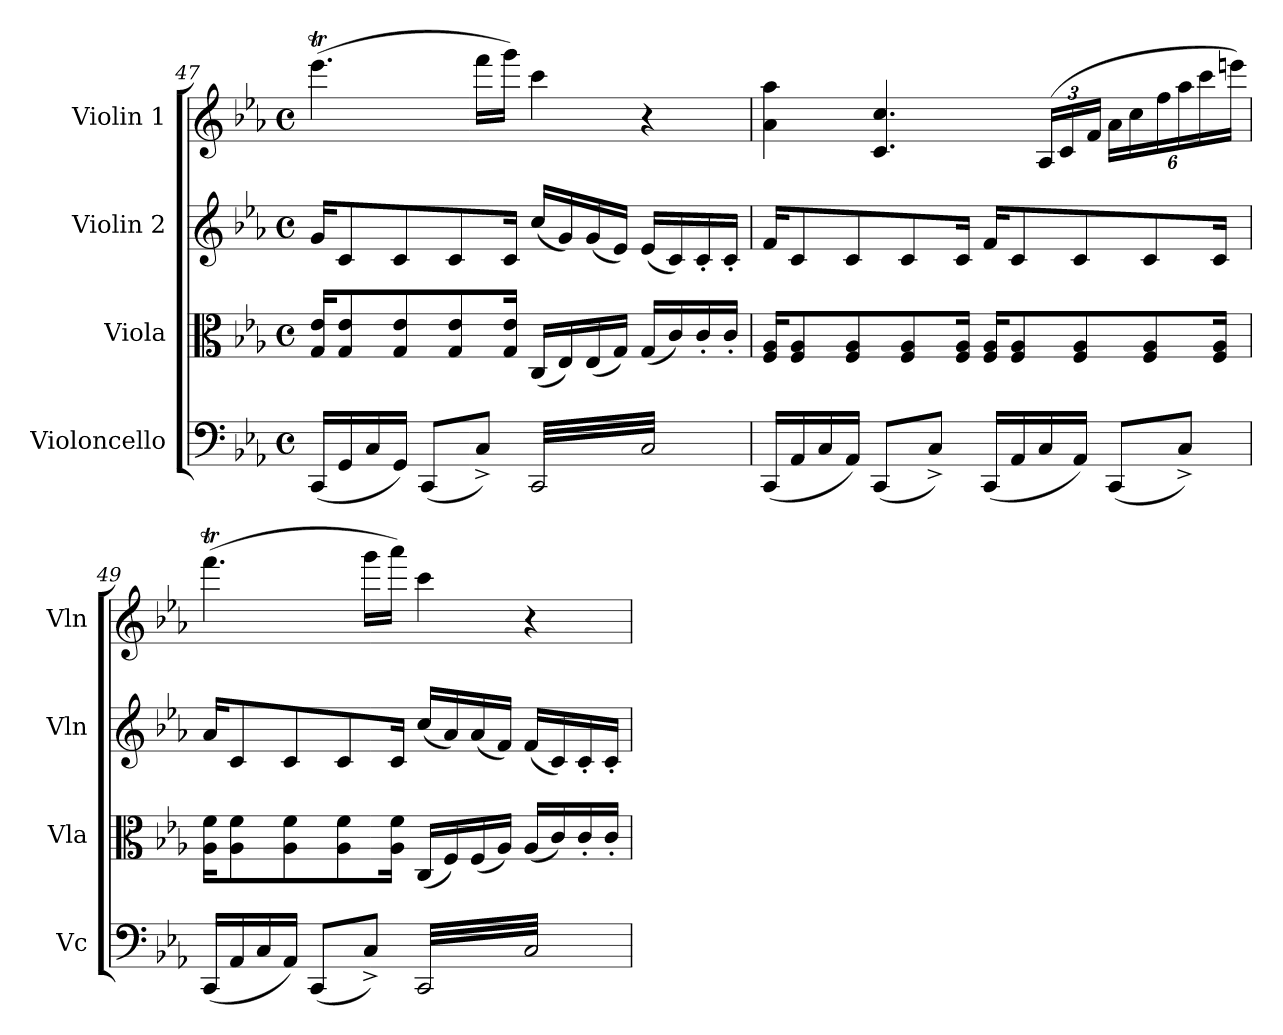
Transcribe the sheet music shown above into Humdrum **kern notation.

**kern	**kern	**kern	**kern
*part4	*part3	*part2	*part1
*staff4	*staff3	*staff2	*staff1
*I"Violoncello	*I"Viola	*I"Violin 2	*I"Violin 1
*I'Vc	*I'Vla	*I'Vln	*I'Vln
*clefF4	*clefC3	*clefG2	*clefG2
*k[b-e-a-]	*k[b-e-a-]	*k[b-e-a-]	*k[b-e-a-]
*M4/4	*M4/4	*M4/4	*M4/4
*met(c)	*met(c)	*met(c)	*met(c)
=47	=47	=47	=47
(16CC/LL	16G/ 16e-/KL	16g/KL	(4.eee-T\
16GG/	8G/ 8e-/	8c/	.
16C/	.	.	.
16GG/JJ)	8G/ 8e-/	8c/	.
(8CC/L	.	.	.
.	8G/ 8e-/	8c/	.
8C^/J)	.	.	16fff\LL
.	16G/ 16e-/Jk	16c/Jk	16ggg\JJ)
*tremolo	*	*	*
(32CC/LLL	(16C/LL	(16cc/LL	4ccc\
32C/)	.	.	.
32CC/	16E-/)	16g/)	.
32C/)	.	.	.
32CC/	(16E-/	(16g/	.
32C/)	.	.	.
32CC/	16G/JJ)	16e-/JJ)	.
32C/)	.	.	.
32CC/	(16G/LL	(16e-/LL	4r
32C/)	.	.	.
32CC/	16c/)	16c/)	.
32C/)	.	.	.
32CC/	16c'/	16c'/	.
32C/)	.	.	.
32CC/	16c'/JJ	16c'/JJ	.
32C/)JJJ	.	.	.
*Xtremolo	*	*	*
!!LO:LB:g=z
=48	=48	=48	=48
(16CC/LL	16F/ 16A-/KL	16f/KL	4a-\ 4aa-\
.	.	.	.
16AA-/	8F/ 8A-/	8c/	.
.	.	.	.
16C/	.	.	.
.	.	.	.
16AA-/JJ)	8F/ 8A-/	8c/	.
.	.	.	.
(8CC/L	.	.	4.c/ 4.cc/
.	8F/ 8A-/	8c/	.
8C^/J)	.	.	.
.	16F/ 16A-/Jk	16c/Jk	.
(16CC/LL	16F/ 16A-/KL	16f/KL	.
16AA-/	8F/ 8A-/	8c/	.
*	*	*	*Xbrackettup
16C/	.	.	(24A-/LL
.	.	.	24c/
16AA-/JJ)	8F/ 8A-/	8c/	.
.	.	.	24f/JJ
*	*	*	*brackettup
(8CC/L	.	.	24a-\LL
.	.	.	24cc\
.	8F/ 8A-/	8c/	.
.	.	.	24ff\
8C^/J)	.	.	24aa-\
.	.	.	24ccc\
.	16F/ 16A-/Jk	16c/Jk	.
.	.	.	24eeen\JJ)
=49	=49	=49	=49
(16CC/LL	16A-\ 16f\KL	16a-/KL	(4.fffT\
16AA-/	8A-\ 8f\	8c/	.
16C/	.	.	.
16AA-/JJ)	8A-\ 8f\	8c/	.
(8CC/L	.	.	.
.	8A-\ 8f\	8c/	.
8C^/J)	.	.	16ggg\LL
.	16A-\ 16f\Jk	16c/Jk	16aaa-\JJ)
*tremolo	*	*	*
(32CC/LLL	(16C/LL	(16cc/LL	4ccc\
32C/)	.	.	.
32CC/	16F/)	16a-/)	.
32C/)	.	.	.
32CC/	(16F/	(16a-/	.
32C/)	.	.	.
32CC/	16A-/JJ)	16f/JJ)	.
32C/)	.	.	.
32CC/	(16A-/LL	(16f/LL	4r
32C/)	.	.	.
32CC/	16c/)	16c/)	.
32C/)	.	.	.
32CC/	16c'/	16c'/	.
32C/)	.	.	.
32CC/	16c'/JJ	16c'/JJ	.
32C/)JJJ	.	.	.
*Xtremolo	*	*	*
.	.	.	.
.	.	.	.
.	.	.	.
.	.	.	.
.	.	.	.
.	.	.	.
.	.	.	.
.	.	.	.
=	=	=	=
*-	*-	*-	*-
